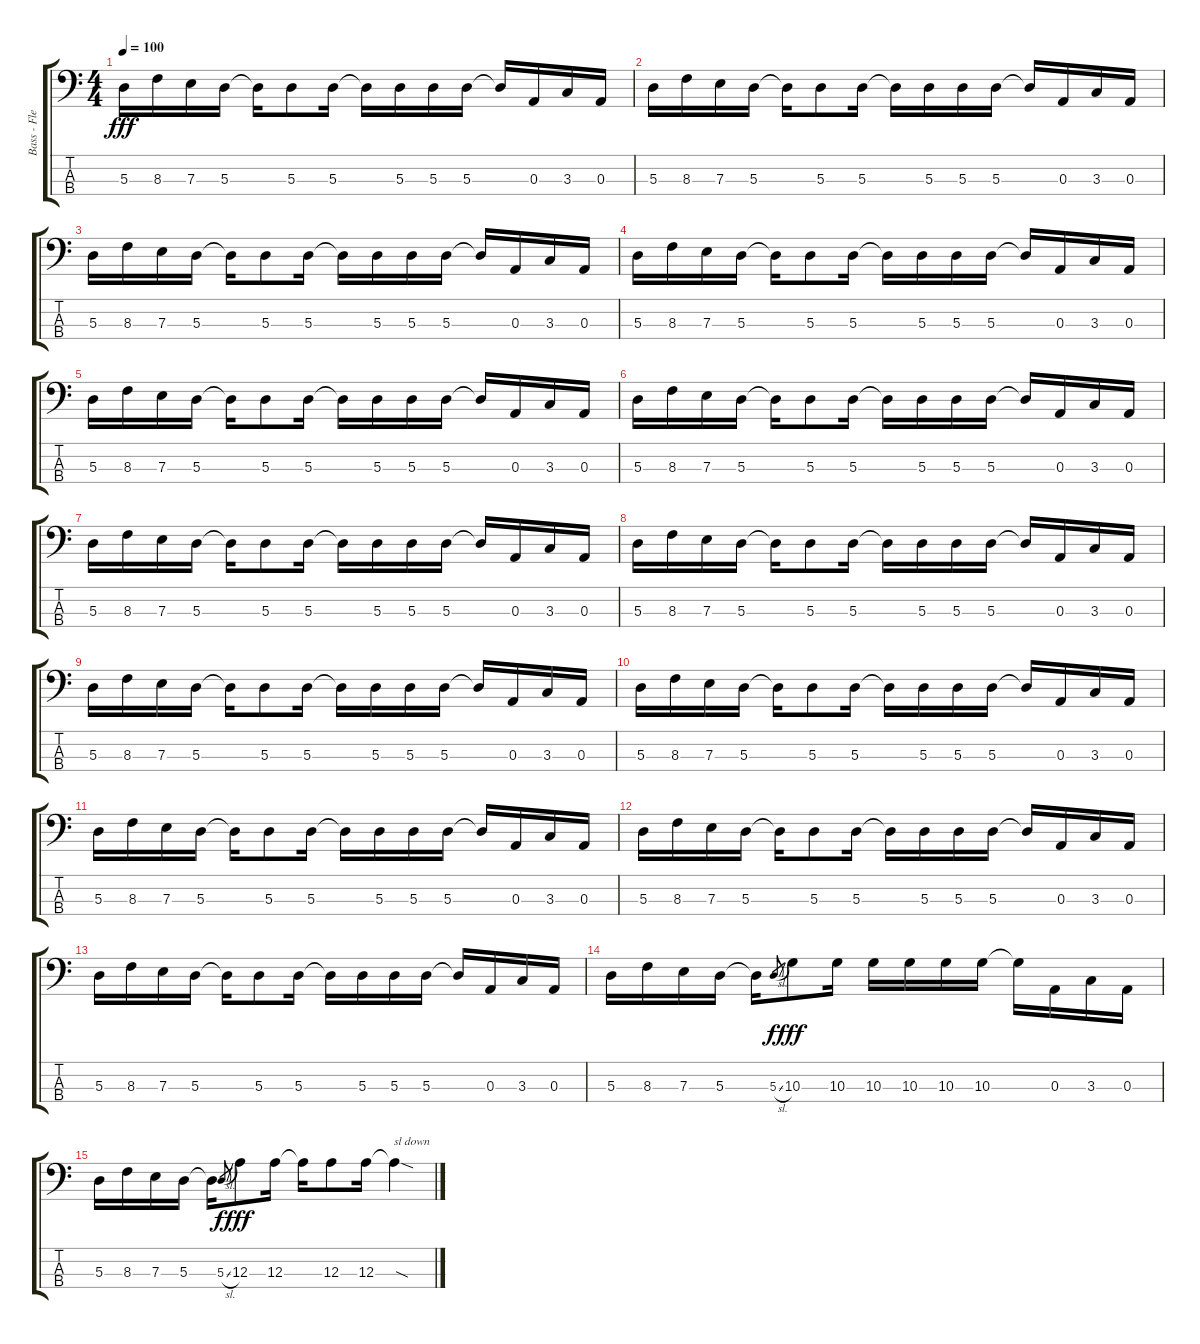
\track ("Bass - Flea" "Bass - Fle") {instrument electricbassfinger}
\staff {score tabs}
\tuning (G2 D2 A1 E1) {hide}
\ts (4 4)
\tempo 100
\clef f4
\ks c
5.3.16{dy fff} 8.3.16 7.3.16 5.3.16 5.3{t}.16 5.3.8 5.3.16 5.3{t}.16 5.3.16 5.3.16 5.3.16 5.3{t}.16 0.3.16 3.3.16 0.3.16 |
5.3.16 8.3.16 7.3.16 5.3.16 5.3{t}.16 5.3.8 5.3.16 5.3{t}.16 5.3.16 5.3.16 5.3.16 5.3{t}.16 0.3.16 3.3.16 0.3.16 |
5.3.16 8.3.16 7.3.16 5.3.16 5.3{t}.16 5.3.8 5.3.16 5.3{t}.16 5.3.16 5.3.16 5.3.16 5.3{t}.16 0.3.16 3.3.16 0.3.16 |
5.3.16 8.3.16 7.3.16 5.3.16 5.3{t}.16 5.3.8 5.3.16 5.3{t}.16 5.3.16 5.3.16 5.3.16 5.3{t}.16 0.3.16 3.3.16 0.3.16 |
5.3.16 8.3.16 7.3.16 5.3.16 5.3{t}.16 5.3.8 5.3.16 5.3{t}.16 5.3.16 5.3.16 5.3.16 5.3{t}.16 0.3.16 3.3.16 0.3.16 |
5.3.16 8.3.16 7.3.16 5.3.16 5.3{t}.16 5.3.8 5.3.16 5.3{t}.16 5.3.16 5.3.16 5.3.16 5.3{t}.16 0.3.16 3.3.16 0.3.16 |
5.3.16 8.3.16 7.3.16 5.3.16 5.3{t}.16 5.3.8 5.3.16 5.3{t}.16 5.3.16 5.3.16 5.3.16 5.3{t}.16 0.3.16 3.3.16 0.3.16 |
5.3.16 8.3.16 7.3.16 5.3.16 5.3{t}.16 5.3.8 5.3.16 5.3{t}.16 5.3.16 5.3.16 5.3.16 5.3{t}.16 0.3.16 3.3.16 0.3.16 |
5.3.16 8.3.16 7.3.16 5.3.16 5.3{t}.16 5.3.8 5.3.16 5.3{t}.16 5.3.16 5.3.16 5.3.16 5.3{t}.16 0.3.16 3.3.16 0.3.16 |
5.3.16 8.3.16 7.3.16 5.3.16 5.3{t}.16 5.3.8 5.3.16 5.3{t}.16 5.3.16 5.3.16 5.3.16 5.3{t}.16 0.3.16 3.3.16 0.3.16 |
5.3.16 8.3.16 7.3.16 5.3.16 5.3{t}.16 5.3.8 5.3.16 5.3{t}.16 5.3.16 5.3.16 5.3.16 5.3{t}.16 0.3.16 3.3.16 0.3.16 |
5.3.16 8.3.16 7.3.16 5.3.16 5.3{t}.16 5.3.8 5.3.16 5.3{t}.16 5.3.16 5.3.16 5.3.16 5.3{t}.16 0.3.16 3.3.16 0.3.16 |
5.3.16 8.3.16 7.3.16 5.3.16 5.3{t}.16 5.3.8 5.3.16 5.3{t}.16 5.3.16 5.3.16 5.3.16 5.3{t}.16 0.3.16 3.3.16 0.3.16 |
5.3.16 8.3.16 7.3.16 5.3.16 5.3{t}.16 5.3{sl}.8{gr dy f} 10.3.8{dy fff} 10.3.16 10.3.16 10.3.16 10.3.16 10.3.16 10.3{t}.16 0.3.16 3.3.16 0.3.16 |
5.3.16 8.3.16 7.3.16 5.3.16 5.3{t}.16 5.3{sl}.8{gr dy f} 12.3.8{dy fff} 12.3.16 12.3{t}.16 12.3.8 12.3.16 12.3{sod t}.4{txt "sl down"}
